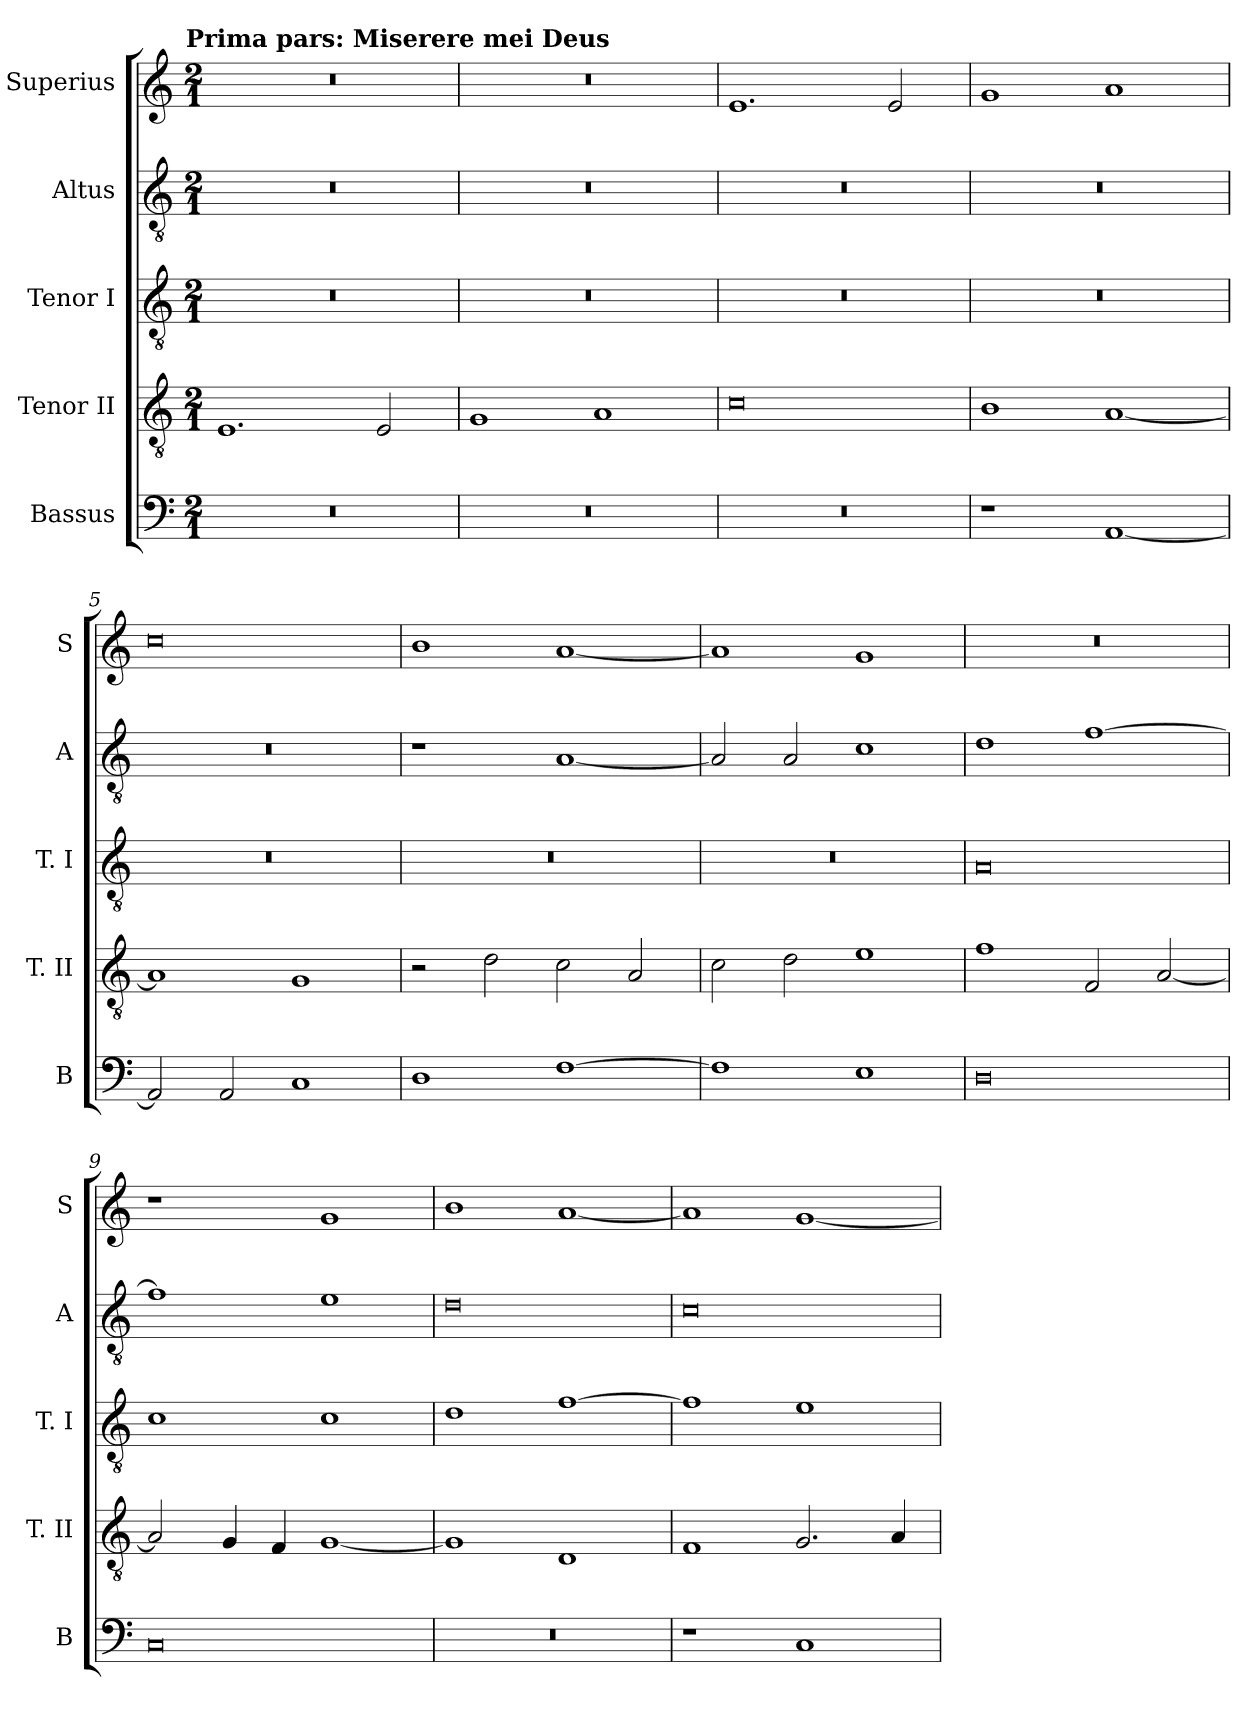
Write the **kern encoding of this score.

**kern	**kern	**kern	**kern	**kern
*part5	*part4	*part3	*part2	*part1
*staff5	*staff4	*staff3	*staff2	*staff1
*I"Bassus	*I"Tenor II	*I"Tenor I	*I"Altus	*I"Superius
*I'B	*I'T. II	*I'T. I	*I'A	*I'S
*clefF4	*clefGv2	*clefGv2	*clefGv2	*clefG2
*k[]	*k[]	*k[]	*k[]	*k[]
*C:	*C:	*C:	*C:	*C:
!!LO:TX:omd:t=Prima pars&colon; Miserere mei Deus
*M2/1	*M2/1	*M2/1	*M2/1	*M2/1
=1	=1	=1	=1	=1
0r	1.E	0r	0r	0r
.	2E	.	.	.
=2	=2	=2	=2	=2
0r	1G	0r	0r	0r
.	1A	.	.	.
=3	=3	=3	=3	=3
0r	0c	0r	0r	1.e
.	.	.	.	2e
=4	=4	=4	=4	=4
1r	1B	0r	0r	1g
[1AA	[1A	.	.	1a
=5	=5	=5	=5	=5
2AA]	1A]	0r	0r	0cc
2AA	.	.	.	.
1C	1G	.	.	.
=6	=6	=6	=6	=6
1D	2r	0r	1r	1b
.	2d	.	.	.
[1F	2c	.	[1A	[1a
.	2A	.	.	.
=7	=7	=7	=7	=7
1F]	2c	0r	2A]	1a]
.	2d	.	2A	.
1E	1e	.	1c	1g
=8	=8	=8	=8	=8
0D	1f	0A	1d	0r
.	2F	.	[1f	.
.	[2A	.	.	.
=9	=9	=9	=9	=9
0C	2A]	1c	1f]	1r
.	4G	.	.	.
.	4F	.	.	.
.	[1G	1c	1e	1g
=10	=10	=10	=10	=10
0r	1G]	1d	0d	1b
.	1D	[1f	.	[1a
=11	=11	=11	=11	=11
1r	1F	1f]	0c	1a]
1C	2.G	1e	.	[1g
.	4A	.	.	.
=	=	=	=	=
*-	*-	*-	*-	*-
